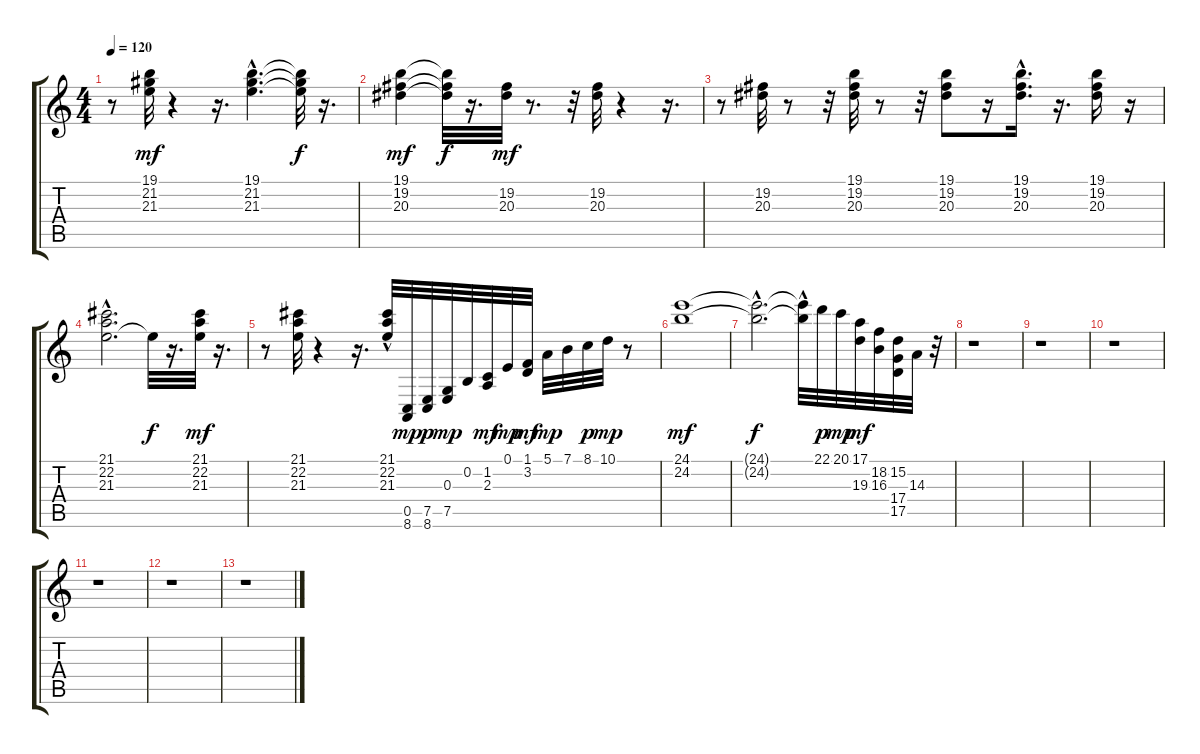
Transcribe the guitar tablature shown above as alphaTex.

\track "" {instrument rockorgan}
\staff {score tabs}
\tuning (E4 B3 G3 D3 A2 E2) {hide}
\ts (4 4)
\tempo 120
\clef g2
\ks c
r.8{dy mf} (19.1 21.2 21.3).32 r.4 r.16{d} (19.1{hac} 21.2{hac} 21.3{hac}).4{d} (19.1{t} 21.2{t} 21.3{t}).32{dy f} r.16{d} |
(19.1 19.2 20.3).4{dy mf} (19.1{t} 19.2{t} 20.3{t}).32{dy f} r.16{d} (19.2 20.3).32{dy mf} r.8{d} r.32 (19.2 20.3).32 r.4 r.16{d} |
r.8 (19.2 20.3).32 r.8 r.32 (19.1 19.2 20.3).32 r.8 r.32 (19.1 19.2 20.3).8 r.16 (19.1 19.2{hac} 20.3{hac}).16{d} r.16{d} (19.1 19.2 20.3).16 r.16 |
(21.1{hac} 22.2{hac} 21.3{hac}).2{d} 21.3{t}.32{dy f} r.16{d} (21.1 22.2 21.3).32{dy mf} r.16{d} |
r.8 (21.1 22.2 21.3).32 r.4 r.16{d} (21.1{hac} 22.2{hac} 21.3{hac}).32 (0.5 8.6).32{dy mp} (7.5 8.6).32{dy p} (0.3 7.5).32{dy mp} 0.2.32 (1.2 2.3).32{dy mf} 0.1.32{dy mp} (1.1 3.2).32{dy mf} 5.1.32{dy mp} 7.1.32 8.1.32{dy p} 10.1.32{dy mp} r.8 |
(24.1 24.2).1{dy mf} |
(24.1{hac t} 24.2{hac t}).2{d dy f} (24.1{t} 24.2{hac t}).32 22.1.32{dy p} 20.1.32{dy mp} (17.1 19.3).32{dy mf} (18.2 16.3).32 (15.2 17.4 17.5).32 14.3.32 r.32 |
r.1 |
r.1 |
r.1 |
r.1 |
r.1 |
r.1
